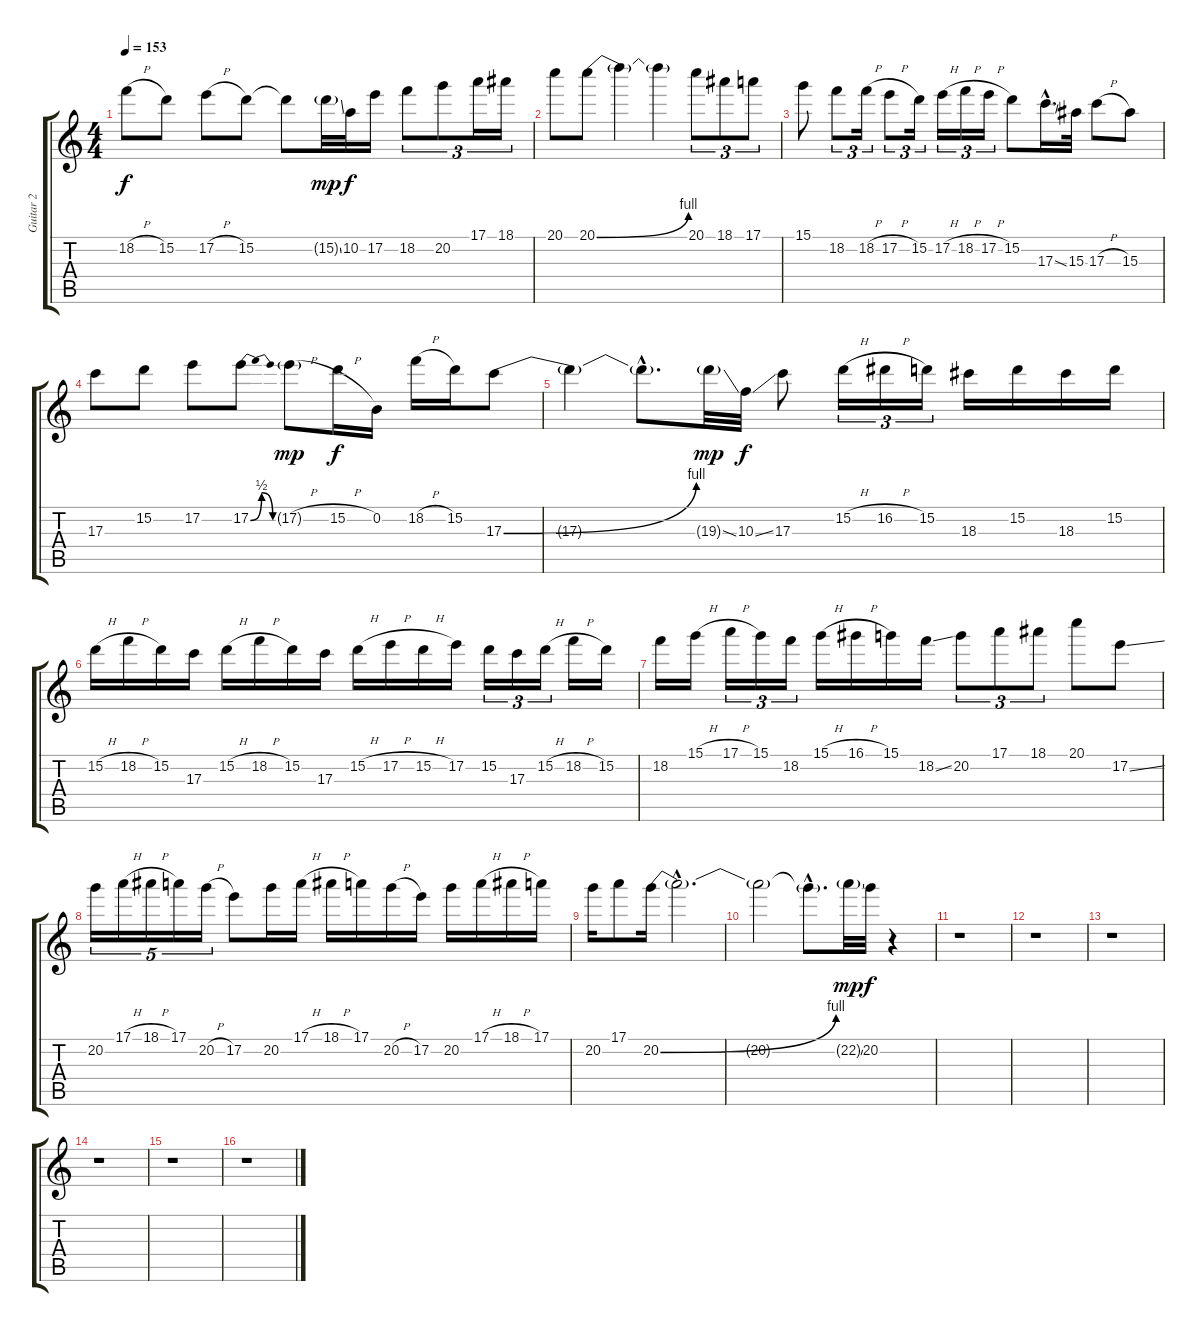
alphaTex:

\track ("Guitar 2" "Guitar 2") {instrument distortionguitar}
\staff {score tabs}
\tuning (E4 B3 G3 D3 A2 E2) {hide}
\ts (4 4)
\tempo 153
\clef g2
\ks c
18.2{h}.8{dy f} 15.2.8 17.2{h}.8 15.2.8 15.2{t}.8 15.2{ss g}.32{dy mp} 10.2.32{dy f} 17.2.16 18.2.8{tu (3 2)} 20.2.8{tu (3 2)} 17.1.16{tu (3 2)} 18.1.16{tu (3 2)} |
20.1.8 20.1{be (bend 0 0 60 4)}.8 20.1{t}.4 20.1{t}.4 20.1.8{tu (3 2)} 18.1.8{tu (3 2)} 17.1.8{tu (3 2)} |
15.1.8 18.2.8{tu (3 2)} 18.2{h}.16{tu (3 2)} 17.2{h}.8{tu (3 2)} 15.2.16{tu (3 2)} 17.2{h}.16{tu (3 2)} 18.2{h}.16{tu (3 2)} 17.2{h}.16{tu (3 2)} 15.2.8 17.3{ss hac}.16{d} 15.3.32 17.3{h}.8 15.3.8 |
17.3.8 15.2.8 17.2.8 17.2{be (bendrelease 0 0 15 2 45 2 60 0)}.8 17.2{h g}.8{dy mp} 15.2{h}.16{dy f} 0.2.16 18.2{h}.16 15.2.16 17.3{be (bend 0 0 60 4)}.8 |
17.3{t}.4 17.3{hac t}.8{d} 19.3{ss g}.32{dy mp} 10.3{ss}.32{dy f} 17.3.8 15.2{h}.16{tu (3 2)} 16.2{h}.16{tu (3 2)} 15.2.16{tu (3 2)} 18.3.16 15.2.16 18.3.16 15.2.16 |
15.2{h}.16 18.2{h}.16 15.2.16 17.3.16 15.2{h}.16 18.2{h}.16 15.2.16 17.3.16 15.2{h}.16 17.2{h}.16 15.2{h}.16 17.2.16 15.2.16{tu (3 2)} 17.3.16{tu (3 2)} 15.2{h}.16{tu (3 2)} 18.2{h}.16 15.2.16 |
18.2.16 15.1{h}.16 17.1{h}.16{tu (3 2)} 15.1.16{tu (3 2)} 18.2.16{tu (3 2)} 15.1{h}.16 16.1{h}.16 15.1.16 18.2{ss}.16 20.2.8{tu (3 2)} 17.1.8{tu (3 2)} 18.1.8{tu (3 2)} 20.1.8 17.2{ss}.8 |
20.2.16{tu (5 4)} 17.1{h}.16{tu (5 4)} 18.1{h}.16{tu (5 4)} 17.1.16{tu (5 4)} 20.2{h}.16{tu (5 4)} 17.2.8 20.2.16 17.1{h}.16 18.1{h}.16 17.1.16 20.2{h}.16 17.2.16 20.2.16 17.1{h}.16 18.1{h}.16 17.1.16 |
20.2.16 17.1.8 20.2{be (bend 0 0 60 4)}.16 20.2{hac t}.2{d} |
20.2{t}.2 20.2{hac t}.8{d} 22.2{ss g}.32{dy mp} 20.2.32{dy f} r.4 |
r.1 |
r.1 |
r.1 |
r.1 |
r.1 |
r.1
